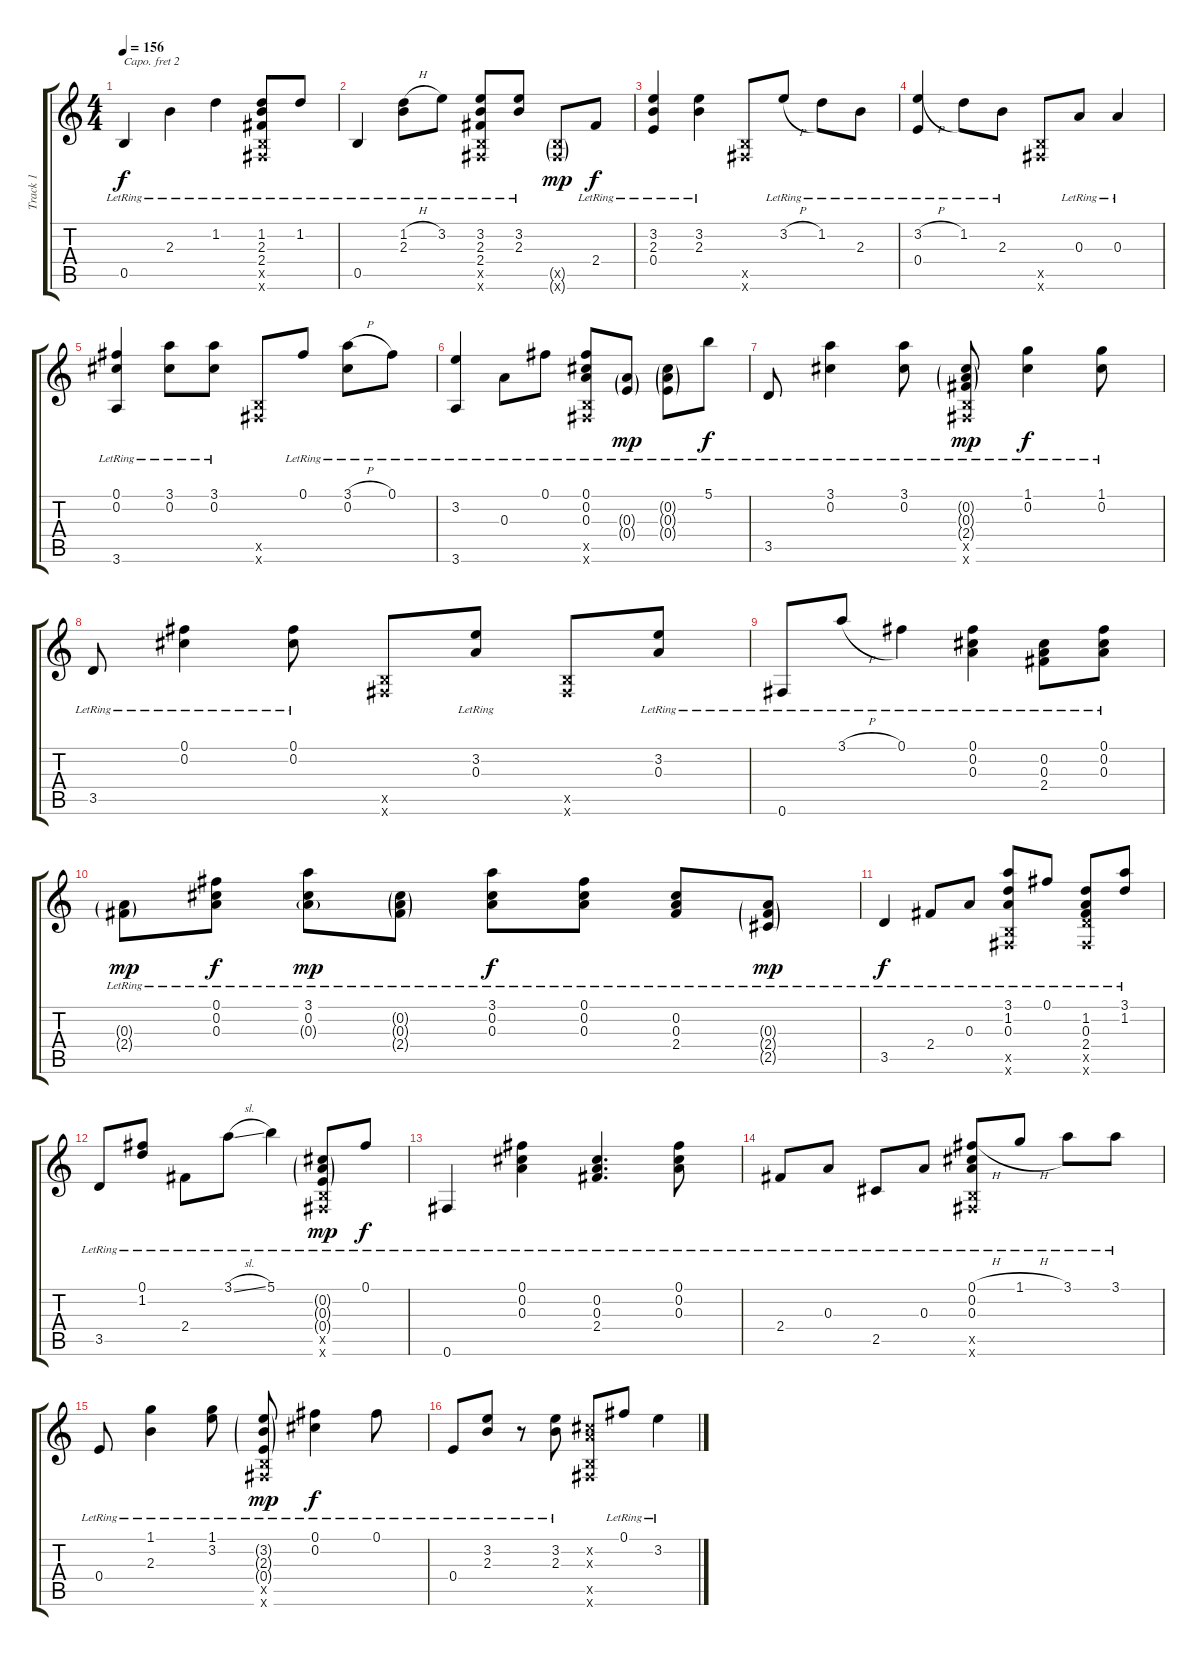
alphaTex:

\track ("Track 1" "Track 1") {instrument acousticguitarsteel}
\staff {score tabs}
\capo 2
\tuning (E4 B3 G3 D3 A2 E2) {hide}
\ts (4 4)
\tempo 156
\clef g2
\ks c
0.5{lr}.4{dy f} 2.3{lr}.4 1.2{lr}.4 (1.2{lr} 2.3{lr} 2.4{lr} 0.5{x} 0.6{x}).8 1.2{lr}.8 |
0.5{lr}.4 (1.2{h lr} 2.3{lr}).8 3.2{lr}.8 (3.2{lr} 2.3{lr} 2.4{lr} 0.5{x} 0.6{x}).8 (3.2{lr} 2.3{lr}).8 (0.5{g x} 0.6{g x}).8{dy mp} 2.4{lr}.8{dy f} |
(3.2{lr} 2.3{lr} 0.4{lr}).4 (3.2{lr} 2.3{lr}).4 (0.5{x} 0.6{x}).8 3.2{h lr}.8 1.2{lr}.8 2.3{lr}.8 |
(3.2{h lr} 0.4{lr}).4 1.2{lr}.8 2.3{lr}.8 (0.5{x} 0.6{x}).8 0.3{lr}.8 0.3{lr}.4 |
(0.1{lr} 0.2{lr} 3.6{lr}).4 (3.1{lr} 0.2{lr}).8 (3.1{lr} 0.2{lr}).8 (0.5{x} 0.6{x}).8 0.1{lr}.8 (3.1{h lr} 0.2{lr}).8 0.1{lr}.8 |
(3.2{lr} 3.6{lr}).4 0.3{lr}.8 0.1{lr}.8 (0.1{lr} 0.2{lr} 0.3{lr} 0.5{x} 0.6{x}).8 (0.3{g lr} 0.4{g lr}).8{dy mp} (0.2{g lr} 0.3{g lr} 0.4{g lr}).8 5.1{lr}.8{dy f} |
3.5{lr}.8 (3.1{lr} 0.2{lr}).4 (3.1{lr} 0.2{lr}).8 (0.2{g lr} 0.3{g lr} 2.4{g lr} 0.5{x} 0.6{x}).8{dy mp} (1.1{lr} 0.2{lr}).4{dy f} (1.1{lr} 0.2{lr}).8 |
3.5{lr}.8 (0.1{lr} 0.2{lr}).4 (0.1{lr} 0.2{lr}).8 (0.5{x} 0.6{x}).8 (3.2{lr} 0.3{lr}).8 (0.5{x} 0.6{x}).8 (3.2{lr} 0.3{lr}).8 |
0.6{lr}.8 3.1{h lr}.8 0.1{lr}.4 (0.1{lr} 0.2{lr} 0.3{lr}).4 (0.2{lr} 0.3{lr} 2.4{lr}).8 (0.1{lr} 0.2{lr} 0.3{lr}).8 |
(0.3{g lr} 2.4{g lr}).8{dy mp} (0.1{lr} 0.2{lr} 0.3{lr}).8{dy f} (3.1{lr} 0.2{lr} 0.3{g lr}).8{dy mp} (0.2{g lr} 0.3{g lr} 2.4{g lr}).8 (3.1{lr} 0.2{lr} 0.3{lr}).8{dy f} (0.1{lr} 0.2{lr} 0.3{lr}).8 (0.2{lr} 0.3{lr} 2.4{lr}).8 (0.3{g lr} 2.4{g lr} 2.5{g lr}).8{dy mp} |
3.5{lr}.4{dy f} 2.4{lr}.8 0.3{lr}.8 (3.1{lr} 1.2{lr} 0.3{lr} 0.5{x} 0.6{x}).8 0.1{lr}.8 (1.2{lr} 0.3{lr} 2.4{lr} 3.5{x} 0.6{x}).8 (3.1{lr} 1.2{lr}).8 |
3.5{lr}.8 (0.1{lr} 1.2{lr}).8 2.4{lr}.8 3.1{sl lr}.8 5.1{lr}.4 (0.2{g lr} 0.3{g lr} 0.4{g lr} 0.5{x} 0.6{x}).8{dy mp} 0.1{lr}.8{dy f} |
0.6{lr}.4 (0.1{lr} 0.2{lr} 0.3{lr}).4 (0.2{lr} 0.3{lr} 2.4{lr}).4{d} (0.1{lr} 0.2{lr} 0.3{lr}).8 |
2.4{lr}.8 0.3{lr}.8 2.5{lr}.8 0.3{lr}.8 (0.1{h lr} 0.2{lr} 0.3{lr} 0.5{x} 0.6{x}).8 1.1{h lr}.8 3.1{lr}.8 3.1{lr}.8 |
0.4{lr}.8 (1.1{lr} 2.3{lr}).4 (1.1{lr} 3.2{lr}).8 (3.2{g lr} 2.3{g lr} 0.4{g lr} 0.5{x} 0.6{x}).8{dy mp} (0.1{lr} 0.2{lr}).4{dy f} 0.1{lr}.8 |
0.4{lr}.8 (3.2{lr} 2.3{lr}).8 r.8 (3.2{lr} 2.3{lr}).8 (0.2{x} 0.3{x} 0.5{x} 0.6{x}).8 0.1{lr}.8 3.2{lr}.4
